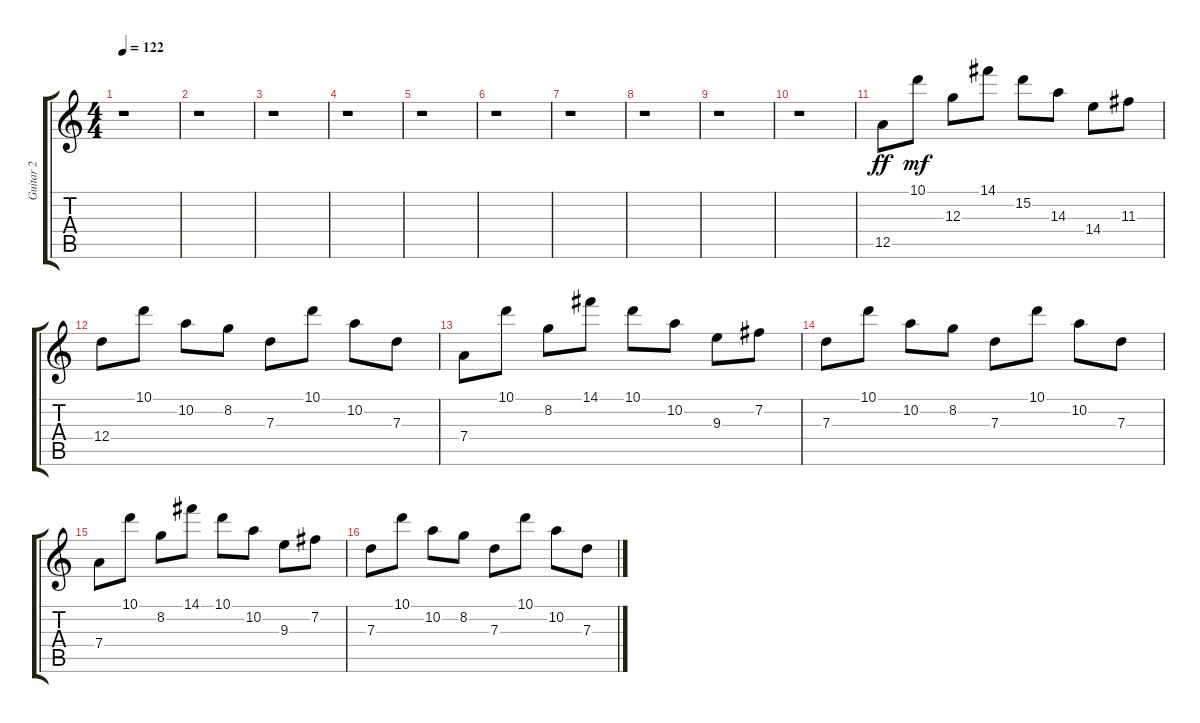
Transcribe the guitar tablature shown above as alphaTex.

\track ("Guitar 2" "Guitar 2") {instrument electricguitarclean}
\staff {score tabs}
\tuning (E4 B3 G3 D3 A2 E2) {hide}
\ts (4 4)
\tempo 122
\clef g2
\ks c
r.1{dy ff instrument electricguitarclean} |
r.1 |
r.1 |
r.1 |
r.1 |
r.1 |
r.1 |
r.1 |
r.1 |
r.1 |
12.5.8 10.1.8{dy mf} 12.3.8 14.1.8 15.2.8 14.3.8 14.4.8 11.3.8 |
12.4.8 10.1.8 10.2.8 8.2.8 7.3.8 10.1.8 10.2.8 7.3.8 |
7.4.8 10.1.8 8.2.8 14.1.8 10.1.8 10.2.8 9.3.8 7.2.8 |
7.3.8 10.1.8 10.2.8 8.2.8 7.3.8 10.1.8 10.2.8 7.3.8 |
7.4.8 10.1.8 8.2.8 14.1.8 10.1.8 10.2.8 9.3.8 7.2.8 |
7.3.8 10.1.8 10.2.8 8.2.8 7.3.8 10.1.8 10.2.8 7.3.8
